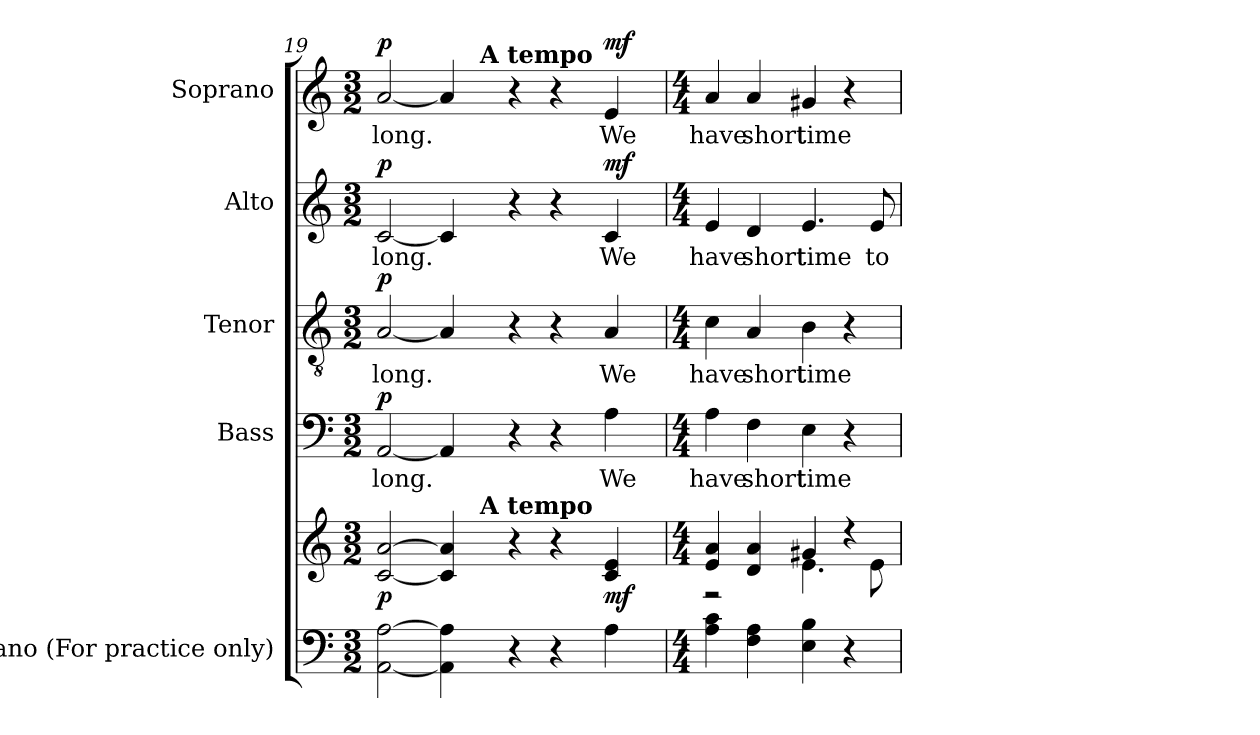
**kern	**kern	**dynam	**kern	**text	**dynam	**kern	**text	**dynam	**kern	**text	**dynam	**kern	**text	**dynam
*part5	*part5	*part5	*part4	*part4	*part4	*part3	*part3	*part3	*part2	*part2	*part2	*part1	*part1	*part1
*staff6	*staff5	*staff5/6	*staff4	*staff4	*staff4	*staff3	*staff3	*staff3	*staff2	*staff2	*staff2	*staff1	*staff1	*staff1
*I"Piano (For practice only)	*	*	*I"Bass	*	*	*I"Tenor	*	*	*I"Alto	*	*	*I"Soprano	*	*
*I'Pno.	*	*	*I'B.	*	*	*I'T.	*	*	*I'A.	*	*	*I'S.	*	*
*clefF4	*clefG2	*	*clefF4	*	*	*clefGv2	*	*	*clefG2	*	*	*clefG2	*	*
*	*	*	*	*	*	*ITrd7c12	*	*	*	*	*	*	*	*
*k[]	*k[]	*	*k[]	*	*	*k[]	*	*	*k[]	*	*	*k[]	*	*
*C:	*C:	*	*C:	*	*	*C:	*	*	*C:	*	*	*C:	*	*
*M3/2	*M3/2	*	*M3/2	*	*	*M3/2	*	*	*M3/2	*	*	*M3/2	*	*
=19	=19	=19	=19	=19	=19	=19	=19	=19	=19	=19	=19	=19	=19	=19
!	!	!	!	!LO:LY:b:color=#000000	!	!	!	!	!	!	!	!	!	!
!	!	!	!	!	!	!	!LO:LY:b:color=#000000	!	!	!	!	!	!	!
!	!	!	!	!	!	!	!	!	!	!LO:LY:b:color=#000000	!	!	!	!
!	!	!	!	!	!	!	!	!	!	!	!	!	!LO:LY:b:color=#000000	!
*	*^	*	*	*	*	*	*	*	*	*	*	*^	*	*
[<2AAi\ [>2Ai	[<2ci/ [>2ai	2ryy	p	[<2AAi/	-long.	p	[<2AAi/	-long.	p	[<2ci/	-long.	p	[<2ai/	2ryy	-long.	p
4AAi\] 4Ai]	4ci/] 4ai]	16ryy	.	4AAi/]	.	.	4AAi/]	.	.	4ci/]	.	.	4ai/]	16ryy	.	.
.	.	32ryy	.	.	.	.	.	.	.	.	.	.	.	32ryy	.	.
.	.	64ryy	.	.	.	.	.	.	.	.	.	.	.	64ryy	.	.
.	.	512.ryy	.	.	.	.	.	.	.	.	.	.	.	512.ryy	.	.
!	!	!	!	!	!	!	!	!	!	!	!	!	!	!LO:TX:a:B:t=A tempo	!	!
!	!	!LO:TX:a:B:t=A tempo	!	!	!	!	!	!	!	!	!	!	!	!	!	!
.	.	2ryy	.	.	.	.	.	.	.	.	.	.	.	2ryy	.	.
4r	4r	.	.	4r	.	.	4r	.	.	4r	.	.	4r	.	.	.
4r	4r	.	.	4r	.	.	4r	.	.	4r	.	.	4r	.	.	.
.	.	4ryy	.	.	.	.	.	.	.	.	.	.	.	4ryy	.	.
!	!	!	!	!	!LO:LY:b:color=#000000	!	!	!	!	!	!	!	!	!	!	!
!	!	!	!	!	!	!	!	!LO:LY:b:color=#000000	!	!	!	!	!	!	!	!
!	!	!	!	!	!	!	!	!	!	!	!LO:LY:b:color=#000000	!	!	!	!	!
!	!	!	!	!	!	!	!	!	!	!	!	!	!	!	!LO:LY:b:color=#000000	!
4Ai\	4ci/ 4ei	.	mf	4Ai\	We	.	4AAi/	We	mf mf	4ci/	We	mf	4ei/	.	We	mf
.	.	8ryy	.	.	.	.	.	.	.	.	.	.	.	8ryy	.	.
.	.	128ryy	.	.	.	.	.	.	.	.	.	.	.	128ryy	.	.
.	.	256ryy	.	.	.	.	.	.	.	.	.	.	.	256ryy	.	.
.	.	1024ryy	.	.	.	.	.	.	.	.	.	.	.	1024ryy	.	.
*	*	*	*	*	*	*	*	*	*	*	*	*	*v	*v	*	*
!!LO:PB:g=z
=20	=20	=20	=20	=20	=20	=20	=20	=20	=20	=20	=20	=20	=20	=20	=20
*M4/4	*M4/4	*	*	*M4/4	*	*	*M4/4	*	*	*M4/4	*	*	*M4/4	*	*
*	*	*	*	*	*	*	*	*	*	*	*	*	*^	*	*
!	!	!	!	!	!LO:LY:b:color=#000000	!	!	!	!	!	!	!	!	!	!	!
*	*	*	*	*	*	*	*	*	*	*	*	*	*v	*v	*	*
*	*	*	*	*	*	*	*	*	*	*	*	*	*^	*	*
!	!	!	!	!	!	!	!	!LO:LY:b:color=#000000	!	!	!	!	!	!	!	!
*	*	*	*	*	*	*	*	*	*	*	*	*	*v	*v	*	*
*	*	*	*	*	*	*	*	*	*	*	*	*	*^	*	*
!	!	!	!	!	!	!	!	!	!	!	!LO:LY:b:color=#000000	!	!	!	!	!
*	*	*	*	*	*	*	*	*	*	*	*	*	*v	*v	*	*
*	*	*	*	*	*	*	*	*	*	*	*	*	*^	*	*
!	!	!	!	!	!	!	!	!	!	!	!	!	!	!	!LO:LY:b:color=#000000	!
*	*	*	*	*	*	*	*	*	*	*	*	*	*v	*v	*	*
4Ai\ 4ci	4ei/ 4ai	2r	.	4Ai\	have	.	4Ci\	have	.	4ei/	have	.	4ai/	have	.
!	!	!	!	!	!LO:LY:b:color=#000000	!	!	!	!	!	!	!	!	!	!
!	!	!	!	!	!	!	!	!LO:LY:b:color=#000000	!	!	!	!	!	!	!
!	!	!	!	!	!	!	!	!	!	!	!LO:LY:b:color=#000000	!	!	!	!
!	!	!	!	!	!	!	!	!	!	!	!	!	!	!LO:LY:b:color=#000000	!
4Fi\ 4Ai	4di/ 4ai	.	.	4Fi\	short	.	4AAi/	short	.	4di/	short	.	4ai/	short	.
!	!	!	!	!	!LO:LY:b:color=#000000	!	!	!	!	!	!	!	!	!	!
!	!	!	!	!	!	!	!	!LO:LY:b:color=#000000	!	!	!	!	!	!	!
!	!	!	!	!	!	!	!	!	!	!	!LO:LY:b:color=#000000	!	!	!	!
!	!	!	!	!	!	!	!	!	!	!	!	!	!	!LO:LY:b:color=#000000	!
4Ei\ 4Bi	4g#Xi/	4.ei\	.	4Ei\	time	.	4BBi\	time	.	4.ei/	time	.	4g#Xi/	time	.
4r	4r	.	.	4r	.	.	4r	.	.	.	.	.	4r	.	.
!	!	!	!	!	!	!	!	!	!	!	!LO:LY:b:color=#000000	!	!	!	!
.	.	8ei\	.	.	.	.	.	.	.	8ei/	to	.	.	.	.
*	*v	*v	*	*	*	*	*	*	*	*	*	*	*	*	*
=	=	=	=	=	=	=	=	=	=	=	=	=	=	=
*-	*-	*-	*-	*-	*-	*-	*-	*-	*-	*-	*-	*-	*-	*-
